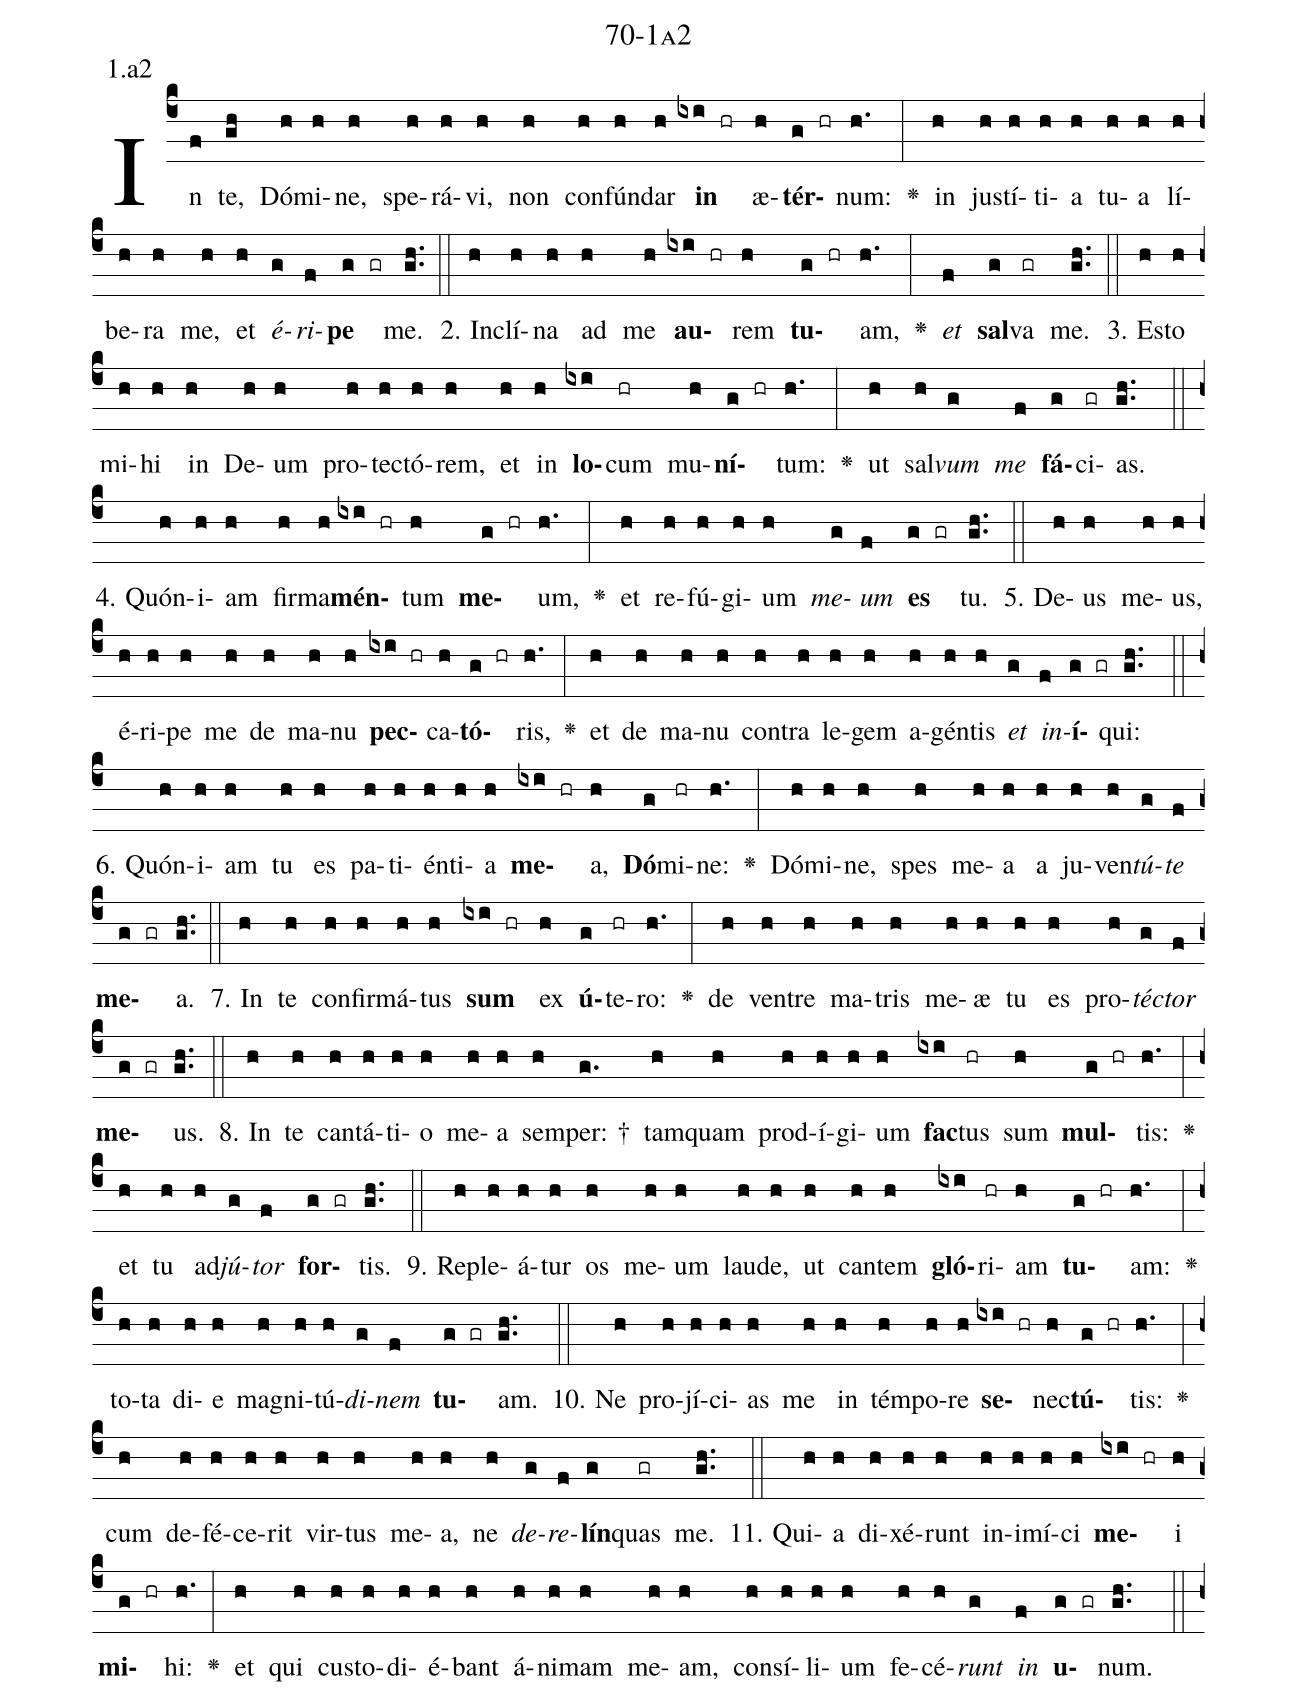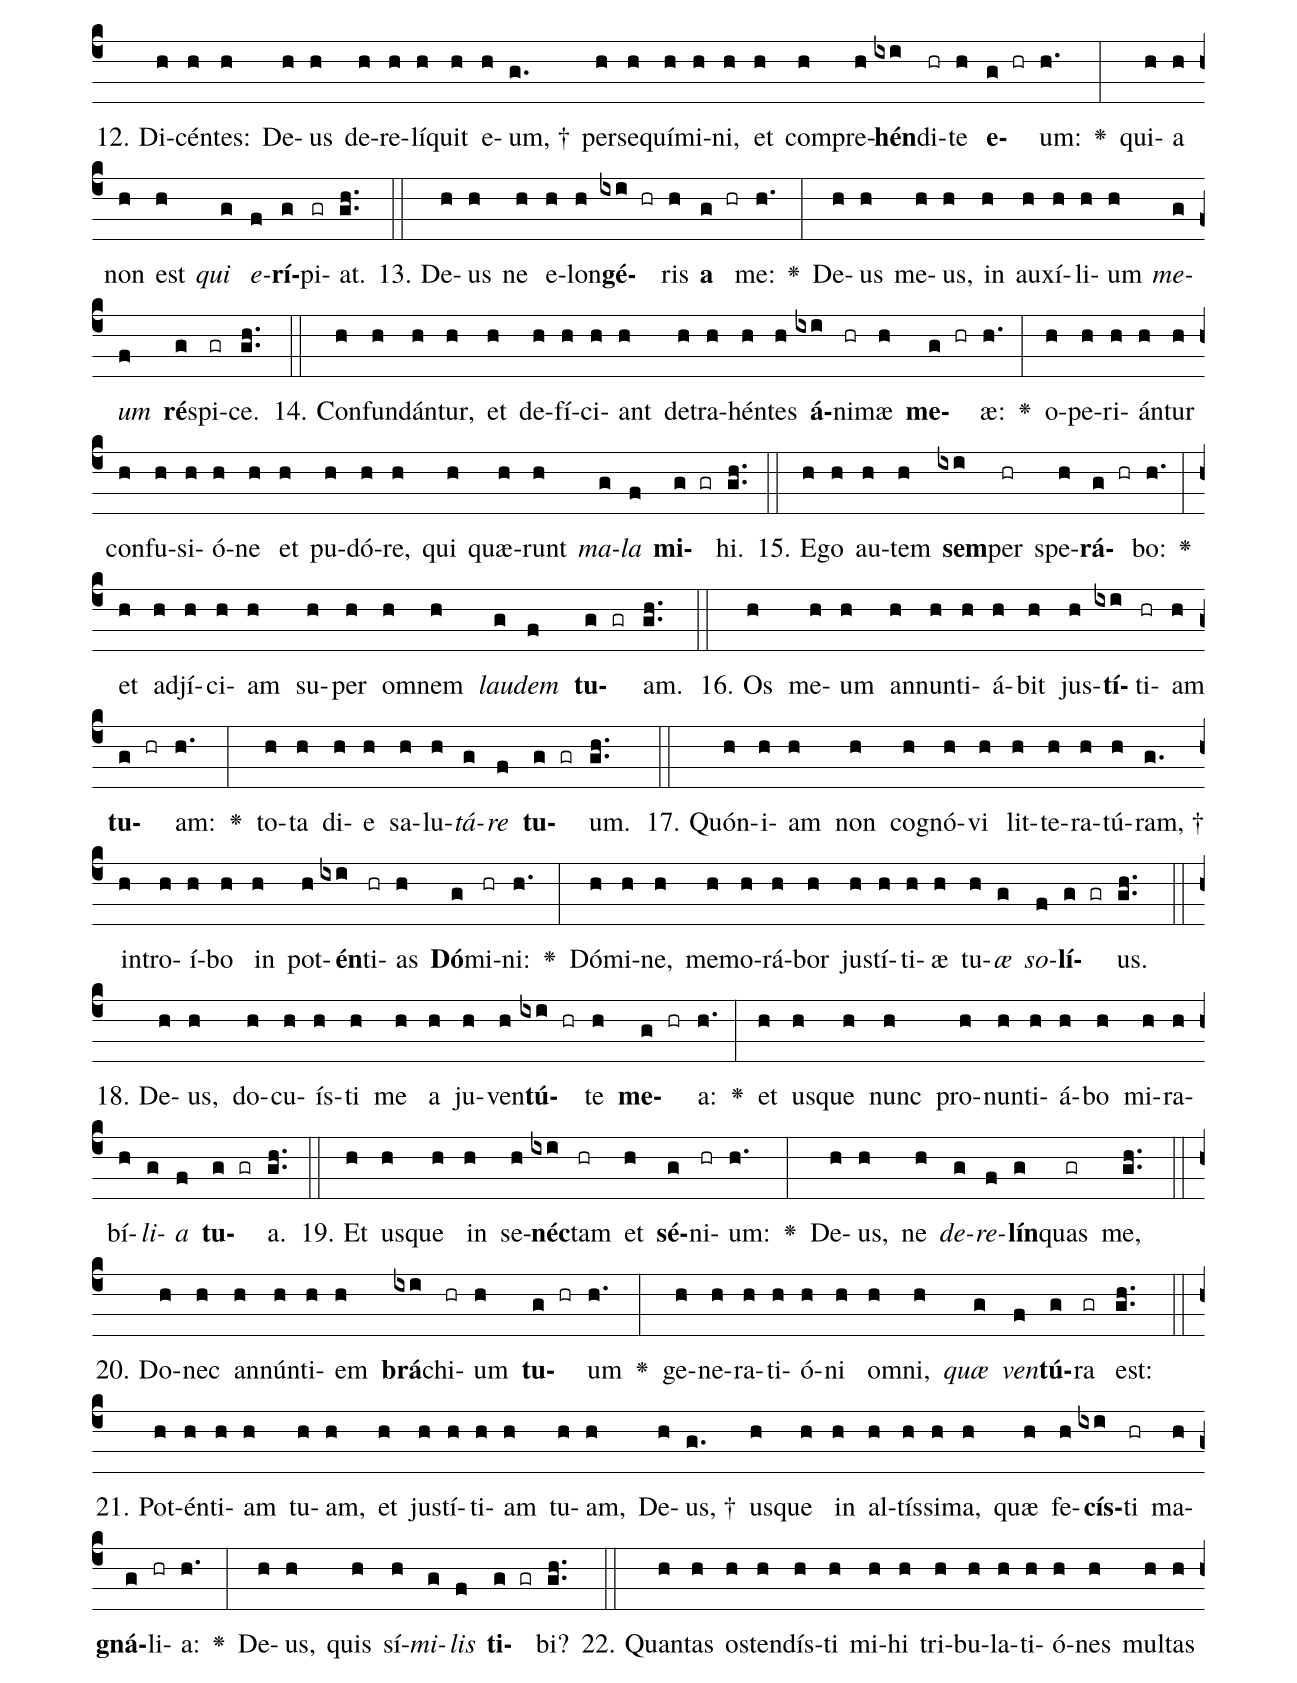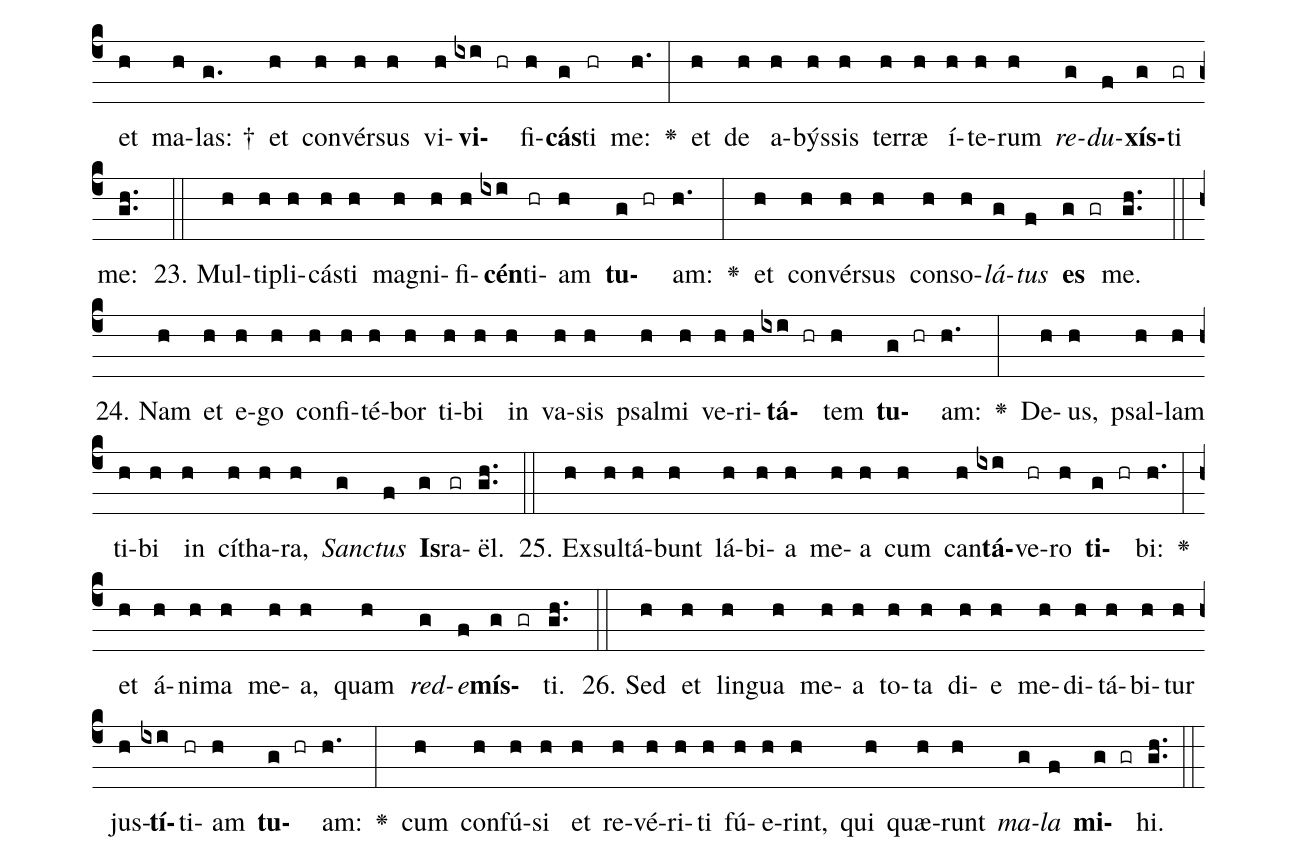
name: 70-1a2;
annotation: 1.a2;
%%
(c4)In(f) te,(gh) Dó(h)mi(h)ne,(h) spe(h)rá(h)vi,(h) non(h) con(h)fún(h)dar(h) <b>in</b>(ixi hr) æ(h)<b>tér</b>(g hr)num:(h.) <v>\greheightstar</v>(:) in(h) jus(h)tí(h)ti(h)a(h) tu(h)a(h) lí(h)be(h)ra(h) me,(h) et(h) <i>é</i>(g)<i>ri</i>(f)<b>pe</b>(g gr) me.(gh..) (::)
2. In(h)clí(h)na(h) ad(h) me(h) <b>au</b>(ixi hr)rem(h) <b>tu</b>(g hr)am,(h.) <v>\greheightstar</v>(:) <i>et</i>(f) <b>sal</b>(g)va(gr) me.(gh..) (::)
3. Es(h)to(h) mi(h)hi(h) in(h) De(h)um(h) pro(h)tec(h)tó(h)rem,(h) et(h) in(h) <b>lo</b>(ixi)cum(hr) mu(h)<b>ní</b>(g hr)tum:(h.) <v>\greheightstar</v>(:) ut(h) sal(h)<i>vum</i>(g) <i>me</i>(f) <b>fá</b>(g)ci(gr)as.(gh..) (::)
4. Quón(h)i(h)am(h) fir(h)ma(h)<b>mén</b>(ixi hr)tum(h) <b>me</b>(g hr)um,(h.) <v>\greheightstar</v>(:) et(h) re(h)fú(h)gi(h)um(h) <i>me</i>(g)<i>um</i>(f) <b>es</b>(g gr) tu.(gh..) (::)
5. De(h)us(h) me(h)us,(h) é(h)ri(h)pe(h) me(h) de(h) ma(h)nu(h) <b>pec</b>(ixi hr)ca(h)<b>tó</b>(g hr)ris,(h.) <v>\greheightstar</v>(:) et(h) de(h) ma(h)nu(h) con(h)tra(h) le(h)gem(h) a(h)gén(h)tis(h) <i>et</i>(g) <i>in</i>(f)<b>í</b>(g gr)qui:(gh..) (::)
6. Quón(h)i(h)am(h) tu(h) es(h) pa(h)ti(h)én(h)ti(h)a(h) <b>me</b>(ixi hr)a,(h) <b>Dó</b>(g)mi(hr)ne:(h.) <v>\greheightstar</v>(:) Dó(h)mi(h)ne,(h) spes(h) me(h)a(h) a(h) ju(h)ven(h)<i>tú</i>(g)<i>te</i>(f) <b>me</b>(g gr)a.(gh..) (::)
7. In(h) te(h) con(h)fir(h)má(h)tus(h) <b>sum</b>(ixi hr) ex(h) <b>ú</b>(g)te(hr)ro:(h.) <v>\greheightstar</v>(:) de(h) ven(h)tre(h) ma(h)tris(h) me(h)æ(h) tu(h) es(h) pro(h)<i>téc</i>(g)<i>tor</i>(f) <b>me</b>(g gr)us.(gh..) (::)
8. In(h) te(h) can(h)tá(h)ti(h)o(h) me(h)a(h) sem(h)per: †(g.) tam(h)quam(h) prod(h)í(h)gi(h)um(h) <b>fac</b>(ixi)tus(hr) sum(h) <b>mul</b>(g hr)tis:(h.) <v>\greheightstar</v>(:) et(h) tu(h) ad(h)<i>jú</i>(g)<i>tor</i>(f) <b>for</b>(g gr)tis.(gh..) (::)
9. Re(h)ple(h)á(h)tur(h) os(h) me(h)um(h) lau(h)de,(h) ut(h) can(h)tem(h) <b>gló</b>(ixi)ri(hr)am(h) <b>tu</b>(g hr)am:(h.) <v>\greheightstar</v>(:) to(h)ta(h) di(h)e(h) ma(h)gni(h)tú(h)<i>di</i>(g)<i>nem</i>(f) <b>tu</b>(g gr)am.(gh..) (::)
10. Ne(h) pro(h)jí(h)ci(h)as(h) me(h) in(h) tém(h)po(h)re(h) <b>se</b>(ixi hr)nec(h)<b>tú</b>(g hr)tis:(h.) <v>\greheightstar</v>(:) cum(h) de(h)fé(h)ce(h)rit(h) vir(h)tus(h) me(h)a,(h) ne(h) <i>de</i>(g)<i>re</i>(f)<b>lín</b>(g)quas(gr) me.(gh..) (::)
11. Qui(h)a(h) di(h)xé(h)runt(h) in(h)i(h)mí(h)ci(h) <b>me</b>(ixi hr)i(h) <b>mi</b>(g hr)hi:(h.) <v>\greheightstar</v>(:) et(h) qui(h) cus(h)to(h)di(h)é(h)bant(h) á(h)ni(h)mam(h) me(h)am,(h) con(h)sí(h)li(h)um(h) fe(h)cé(h)<i>runt</i>(g) <i>in</i>(f) <b>u</b>(g gr)num.(gh..) (::)
12. Di(h)cén(h)tes:(h) De(h)us(h) de(h)re(h)lí(h)quit(h) e(h)um, †(g.) per(h)se(h)quí(h)mi(h)ni,(h) et(h) com(h)pre(h)<b>hén</b>(ixi)di(hr)te(h) <b>e</b>(g hr)um:(h.) <v>\greheightstar</v>(:) qui(h)a(h) non(h) est(h) <i>qui</i>(g) <i>e</i>(f)<b>rí</b>(g)pi(gr)at.(gh..) (::)
13. De(h)us(h) ne(h) e(h)lon(h)<b>gé</b>(ixi hr)ris(h) <b>a</b>(g hr) me:(h.) <v>\greheightstar</v>(:) De(h)us(h) me(h)us,(h) in(h) au(h)xí(h)li(h)um(h) <i>me</i>(g)<i>um</i>(f) <b>ré</b>(g)spi(gr)ce.(gh..) (::)
14. Con(h)fun(h)dán(h)tur,(h) et(h) de(h)fí(h)ci(h)ant(h) de(h)tra(h)hén(h)tes(h) <b>á</b>(ixi)ni(hr)mæ(h) <b>me</b>(g hr)æ:(h.) <v>\greheightstar</v>(:) o(h)pe(h)ri(h)án(h)tur(h) con(h)fu(h)si(h)ó(h)ne(h) et(h) pu(h)dó(h)re,(h) qui(h) quæ(h)runt(h) <i>ma</i>(g)<i>la</i>(f) <b>mi</b>(g gr)hi.(gh..) (::)
15. E(h)go(h) au(h)tem(h) <b>sem</b>(ixi)per(hr) spe(h)<b>rá</b>(g hr)bo:(h.) <v>\greheightstar</v>(:) et(h) ad(h)jí(h)ci(h)am(h) su(h)per(h) om(h)nem(h) <i>lau</i>(g)<i>dem</i>(f) <b>tu</b>(g gr)am.(gh..) (::)
16. Os(h) me(h)um(h) an(h)nun(h)ti(h)á(h)bit(h) jus(h)<b>tí</b>(ixi)ti(hr)am(h) <b>tu</b>(g hr)am:(h.) <v>\greheightstar</v>(:) to(h)ta(h) di(h)e(h) sa(h)lu(h)<i>tá</i>(g)<i>re</i>(f) <b>tu</b>(g gr)um.(gh..) (::)
17. Quón(h)i(h)am(h) non(h) co(h)gnó(h)vi(h) lit(h)te(h)ra(h)tú(h)ram, †(g.) in(h)tro(h)í(h)bo(h) in(h) pot(h)<b>én</b>(ixi)ti(hr)as(h) <b>Dó</b>(g)mi(hr)ni:(h.) <v>\greheightstar</v>(:) Dó(h)mi(h)ne,(h) me(h)mo(h)rá(h)bor(h) jus(h)tí(h)ti(h)æ(h) tu(h)<i>æ</i>(g) <i>so</i>(f)<b>lí</b>(g gr)us.(gh..) (::)
18. De(h)us,(h) do(h)cu(h)ís(h)ti(h) me(h) a(h) ju(h)ven(h)<b>tú</b>(ixi hr)te(h) <b>me</b>(g hr)a:(h.) <v>\greheightstar</v>(:) et(h) us(h)que(h) nunc(h) pro(h)nun(h)ti(h)á(h)bo(h) mi(h)ra(h)bí(h)<i>li</i>(g)<i>a</i>(f) <b>tu</b>(g gr)a.(gh..) (::)
19. Et(h) us(h)que(h) in(h) se(h)<b>néc</b>(ixi)tam(hr) et(h) <b>sé</b>(g)ni(hr)um:(h.) <v>\greheightstar</v>(:) De(h)us,(h) ne(h) <i>de</i>(g)<i>re</i>(f)<b>lín</b>(g)quas(gr) me,(gh..) (::)
20. Do(h)nec(h) an(h)nún(h)ti(h)em(h) <b>brá</b>(ixi)chi(hr)um(h) <b>tu</b>(g hr)um(h.) <v>\greheightstar</v>(:) ge(h)ne(h)ra(h)ti(h)ó(h)ni(h) om(h)ni,(h) <i>quæ</i>(g) <i>ven</i>(f)<b>tú</b>(g)ra(gr) est:(gh..) (::)
21. Pot(h)én(h)ti(h)am(h) tu(h)am,(h) et(h) jus(h)tí(h)ti(h)am(h) tu(h)am,(h) De(h)us, †(g.) us(h)que(h) in(h) al(h)tís(h)si(h)ma,(h) quæ(h) fe(h)<b>cís</b>(ixi)ti(hr) ma(h)<b>gná</b>(g)li(hr)a:(h.) <v>\greheightstar</v>(:) De(h)us,(h) quis(h) sí(h)<i>mi</i>(g)<i>lis</i>(f) <b>ti</b>(g gr)bi?(gh..) (::)
22. Quan(h)tas(h) os(h)ten(h)dís(h)ti(h) mi(h)hi(h) tri(h)bu(h)la(h)ti(h)ó(h)nes(h) mul(h)tas(h) et(h) ma(h)las: †(g.) et(h) con(h)vér(h)sus(h) vi(h)<b>vi</b>(ixi hr)fi(h)<b>cás</b>(g)ti(hr) me:(h.) <v>\greheightstar</v>(:) et(h) de(h) a(h)býs(h)sis(h) ter(h)ræ(h) í(h)te(h)rum(h) <i>re</i>(g)<i>du</i>(f)<b>xís</b>(g)ti(gr) me:(gh..) (::)
23. Mul(h)ti(h)pli(h)cás(h)ti(h) ma(h)gni(h)fi(h)<b>cén</b>(ixi)ti(hr)am(h) <b>tu</b>(g hr)am:(h.) <v>\greheightstar</v>(:) et(h) con(h)vér(h)sus(h) con(h)so(h)<i>lá</i>(g)<i>tus</i>(f) <b>es</b>(g gr) me.(gh..) (::)
24. Nam(h) et(h) e(h)go(h) con(h)fi(h)té(h)bor(h) ti(h)bi(h) in(h) va(h)sis(h) psal(h)mi(h) ve(h)ri(h)<b>tá</b>(ixi hr)tem(h) <b>tu</b>(g hr)am:(h.) <v>\greheightstar</v>(:) De(h)us,(h) psal(h)lam(h) ti(h)bi(h) in(h) cí(h)tha(h)ra,(h) <i>Sanc</i>(g)<i>tus</i>(f) <b>Is</b>(g)ra(gr)ël.(gh..) (::)
25. Ex(h)sul(h)tá(h)bunt(h) lá(h)bi(h)a(h) me(h)a(h) cum(h) can(h)<b>tá</b>(ixi)ve(hr)ro(h) <b>ti</b>(g hr)bi:(h.) <v>\greheightstar</v>(:) et(h) á(h)ni(h)ma(h) me(h)a,(h) quam(h) <i>red</i>(g)<i>e</i>(f)<b>mís</b>(g gr)ti.(gh..) (::)
26. Sed(h) et(h) lin(h)gua(h) me(h)a(h) to(h)ta(h) di(h)e(h) me(h)di(h)tá(h)bi(h)tur(h) jus(h)<b>tí</b>(ixi)ti(hr)am(h) <b>tu</b>(g hr)am:(h.) <v>\greheightstar</v>(:) cum(h) con(h)fú(h)si(h) et(h) re(h)vé(h)ri(h)ti(h) fú(h)e(h)rint,(h) qui(h) quæ(h)runt(h) <i>ma</i>(g)<i>la</i>(f) <b>mi</b>(g gr)hi.(gh..) (::)
